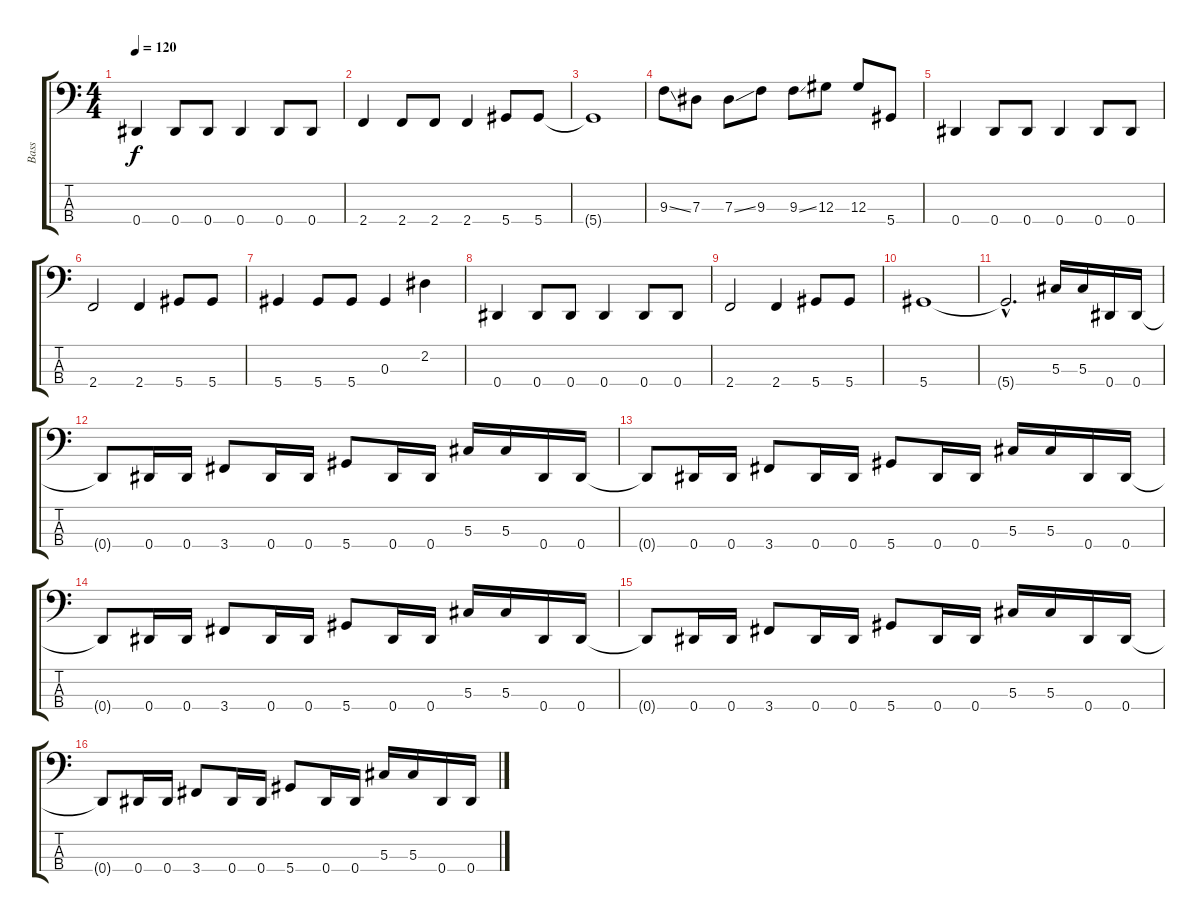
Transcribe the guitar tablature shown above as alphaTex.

\track ("Bass" "Bass") {instrument electricbasspick}
\staff {score tabs}
\tuning (Gb2 Db2 Ab1 Eb1) {hide}
\ts (4 4)
\tempo 120
\clef f4
\ks c
0.4.4{dy f} 0.4.8 0.4.8 0.4.4 0.4.8 0.4.8 |
2.4.4 2.4.8 2.4.8 2.4.4 5.4.8 5.4.8 |
5.4{t}.1 |
9.3{ss}.8 7.3.8 7.3{ss}.8 9.3.8 9.3{ss}.8 12.3.8 12.3.8 5.4.8 |
0.4.4 0.4.8 0.4.8 0.4.4 0.4.8 0.4.8 |
2.4.2 2.4.4 5.4.8 5.4.8 |
5.4.4 5.4.8 5.4.8 0.3.4 2.2.4 |
0.4.4 0.4.8 0.4.8 0.4.4 0.4.8 0.4.8 |
2.4.2 2.4.4 5.4.8 5.4.8 |
5.4.1 |
5.4{hac t}.2{d} 5.3.16 5.3.16 0.4.16 0.4.16 |
0.4{t}.8 0.4.16 0.4.16 3.4.8 0.4.16 0.4.16 5.4.8 0.4.16 0.4.16 5.3.16 5.3.16 0.4.16 0.4.16 |
0.4{t}.8 0.4.16 0.4.16 3.4.8 0.4.16 0.4.16 5.4.8 0.4.16 0.4.16 5.3.16 5.3.16 0.4.16 0.4.16 |
0.4{t}.8 0.4.16 0.4.16 3.4.8 0.4.16 0.4.16 5.4.8 0.4.16 0.4.16 5.3.16 5.3.16 0.4.16 0.4.16 |
0.4{t}.8 0.4.16 0.4.16 3.4.8 0.4.16 0.4.16 5.4.8 0.4.16 0.4.16 5.3.16 5.3.16 0.4.16 0.4.16 |
0.4{t}.8 0.4.16 0.4.16 3.4.8 0.4.16 0.4.16 5.4.8 0.4.16 0.4.16 5.3.16 5.3.16 0.4.16 0.4.16
